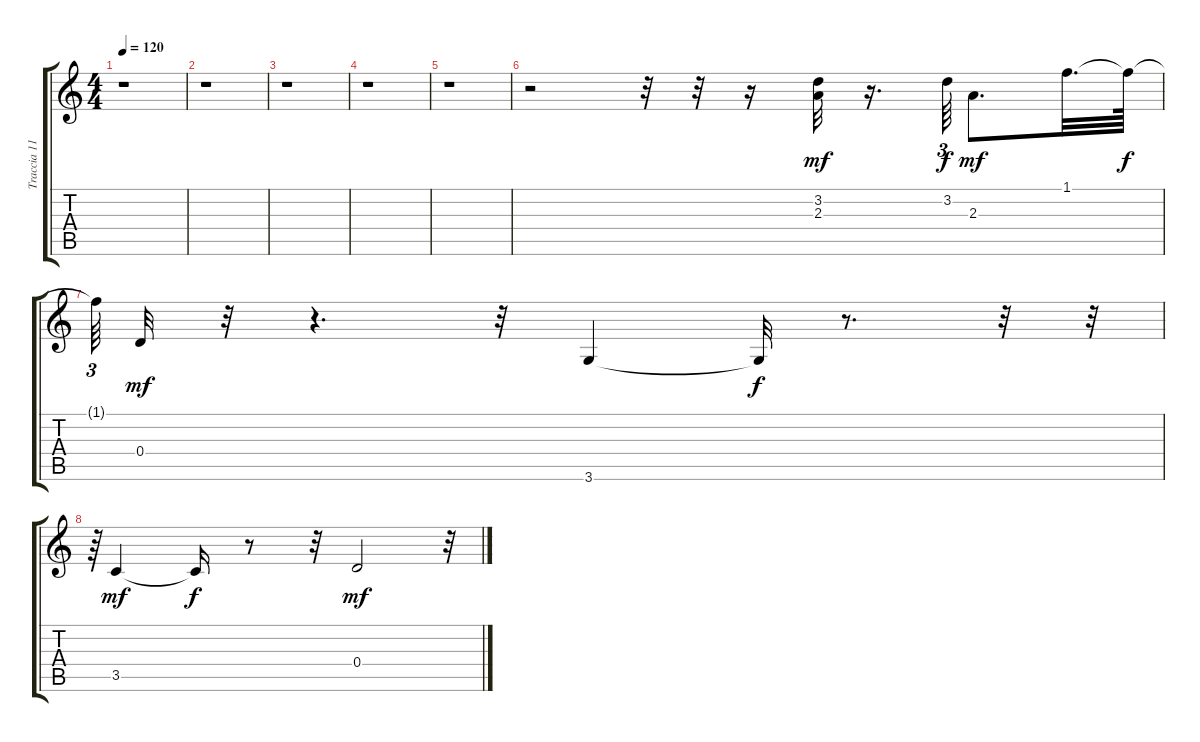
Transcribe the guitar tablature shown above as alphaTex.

\track ("Traccia 11" "Traccia 11") {instrument distortionguitar}
\staff {score tabs}
\tuning (E4 B3 G3 D3 A2 E2) {hide}
\ts (4 4)
\tempo 120
\clef g2
\ks c
r.1{dy p} |
r.1 |
r.1 |
r.1 |
r.1 |
r.2 r.32 r.32 r.16 (3.2 2.3).32{dy mf} r.16{d} 3.2.64{tu (3 2) dy f} 2.3.8{d dy mf} 1.1.32{d} 1.1{t}.64{dy f} |
1.1{t}.64{tu (3 2)} 0.4.32{dy mf} r.32 r.4{d} r.32 3.6.4 3.6{t}.32{dy f} r.8{d} r.32 r.32{tu (3 2)} |
r.64{tu (3 2)} 3.5.4{dy mf} 3.5{t}.16{dy f} r.8 r.32 0.4.2{dy mf} r.32{tu (3 2)}
